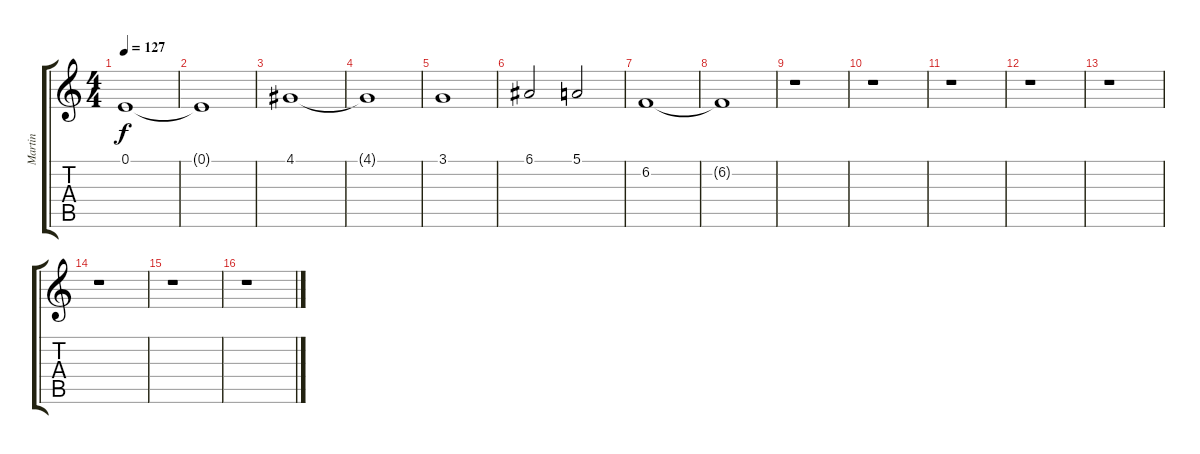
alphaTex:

\track ("Martin" "Martin") {instrument choiraahs}
\staff {score tabs}
\tuning (E4 B3 G3 D3 A2 E2) {hide}
\ts (4 4)
\tempo 127
\clef g2
\ks c
0.1.1{dy f} |
0.1{t}.1 |
4.1.1 |
4.1{t}.1 |
3.1.1 |
6.1.2 5.1.2 |
6.2.1 |
6.2{t}.1 |
r.1 |
r.1 |
r.1 |
r.1 |
r.1 |
r.1 |
r.1 |
r.1
